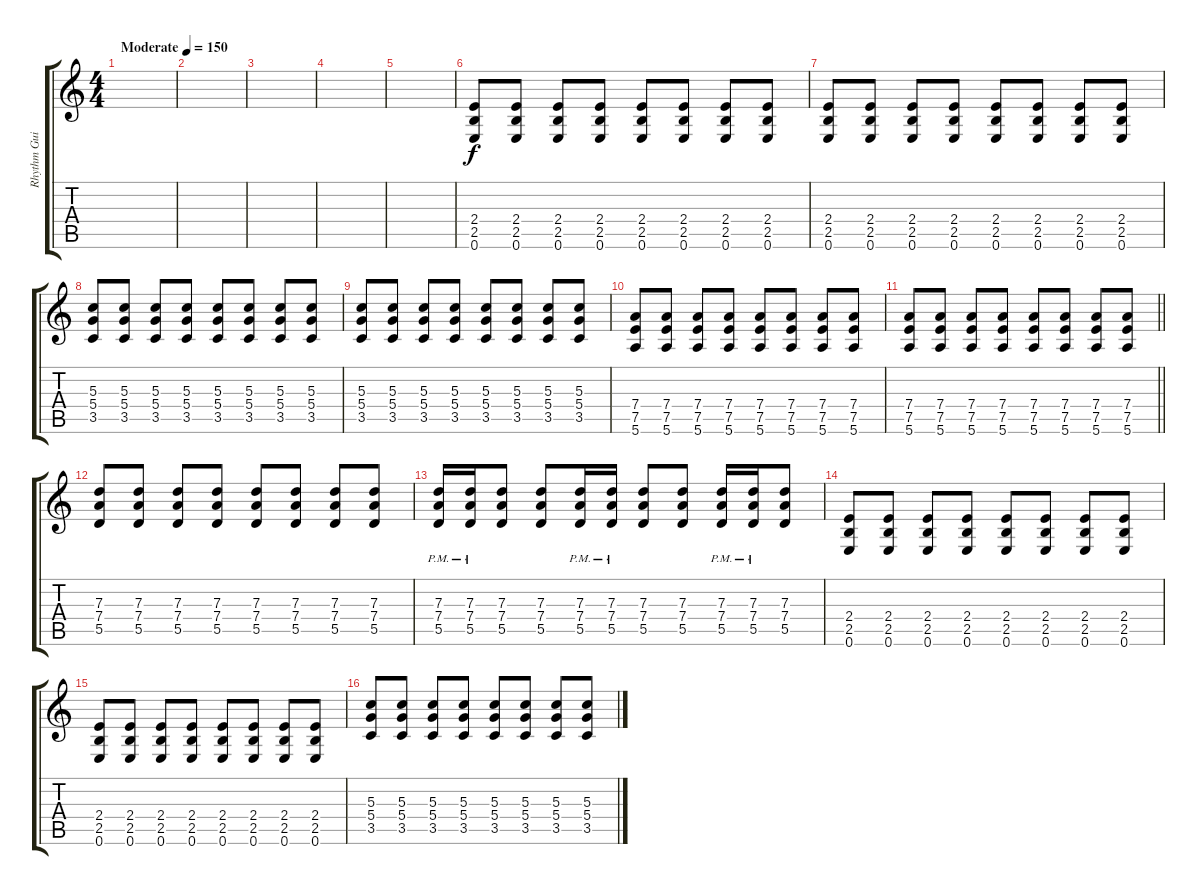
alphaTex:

\track ("Rhythm Guitar" "Rhythm Gui") {instrument overdrivenguitar}
\staff {score tabs}
\tuning (E4 B3 G3 D3 A2 E2) {hide}
\ts (4 4)
\tempo (150 "Moderate")
\clef g2
\ks c
|
|
|
|
|
(2.4 2.5 0.6).8 (2.4 2.5 0.6).8 (2.4 2.5 0.6).8 (2.4 2.5 0.6).8 (2.4 2.5 0.6).8 (2.4 2.5 0.6).8 (2.4 2.5 0.6).8 (2.4 2.5 0.6).8 |
(2.4 2.5 0.6).8 (2.4 2.5 0.6).8 (2.4 2.5 0.6).8 (2.4 2.5 0.6).8 (2.4 2.5 0.6).8 (2.4 2.5 0.6).8 (2.4 2.5 0.6).8 (2.4 2.5 0.6).8 |
(5.3 5.4 3.5).8 (5.3 5.4 3.5).8 (5.3 5.4 3.5).8 (5.3 5.4 3.5).8 (5.3 5.4 3.5).8 (5.3 5.4 3.5).8 (5.3 5.4 3.5).8 (5.3 5.4 3.5).8 |
(5.3 5.4 3.5).8 (5.3 5.4 3.5).8 (5.3 5.4 3.5).8 (5.3 5.4 3.5).8 (5.3 5.4 3.5).8 (5.3 5.4 3.5).8 (5.3 5.4 3.5).8 (5.3 5.4 3.5).8 |
(7.4 7.5 5.6).8 (7.4 7.5 5.6).8 (7.4 7.5 5.6).8 (7.4 7.5 5.6).8 (7.4 7.5 5.6).8 (7.4 7.5 5.6).8 (7.4 7.5 5.6).8 (7.4 7.5 5.6).8 |
\barLineRight lightlight
(7.4 7.5 5.6).8 (7.4 7.5 5.6).8 (7.4 7.5 5.6).8 (7.4 7.5 5.6).8 (7.4 7.5 5.6).8 (7.4 7.5 5.6).8 (7.4 7.5 5.6).8 (7.4 7.5 5.6).8 |
(7.3 7.4 5.5).8 (7.3 7.4 5.5).8 (7.3 7.4 5.5).8 (7.3 7.4 5.5).8 (7.3 7.4 5.5).8 (7.3 7.4 5.5).8 (7.3 7.4 5.5).8 (7.3 7.4 5.5).8 |
(7.3{pm} 7.4{pm} 5.5{pm}).16 (7.3{pm} 7.4{pm} 5.5{pm}).16 (7.3 7.4 5.5).8 (7.3 7.4 5.5).8 (7.3{pm} 7.4{pm} 5.5{pm}).16 (7.3{pm} 7.4{pm} 5.5{pm}).16 (7.3 7.4 5.5).8 (7.3 7.4 5.5).8 (7.3{pm} 7.4{pm} 5.5{pm}).16 (7.3{pm} 7.4{pm} 5.5{pm}).16 (7.3 7.4 5.5).8 |
(2.4 2.5 0.6).8 (2.4 2.5 0.6).8 (2.4 2.5 0.6).8 (2.4 2.5 0.6).8 (2.4 2.5 0.6).8 (2.4 2.5 0.6).8 (2.4 2.5 0.6).8 (2.4 2.5 0.6).8 |
(2.4 2.5 0.6).8 (2.4 2.5 0.6).8 (2.4 2.5 0.6).8 (2.4 2.5 0.6).8 (2.4 2.5 0.6).8 (2.4 2.5 0.6).8 (2.4 2.5 0.6).8 (2.4 2.5 0.6).8 |
(5.3 5.4 3.5).8 (5.3 5.4 3.5).8 (5.3 5.4 3.5).8 (5.3 5.4 3.5).8 (5.3 5.4 3.5).8 (5.3 5.4 3.5).8 (5.3 5.4 3.5).8 (5.3 5.4 3.5).8
